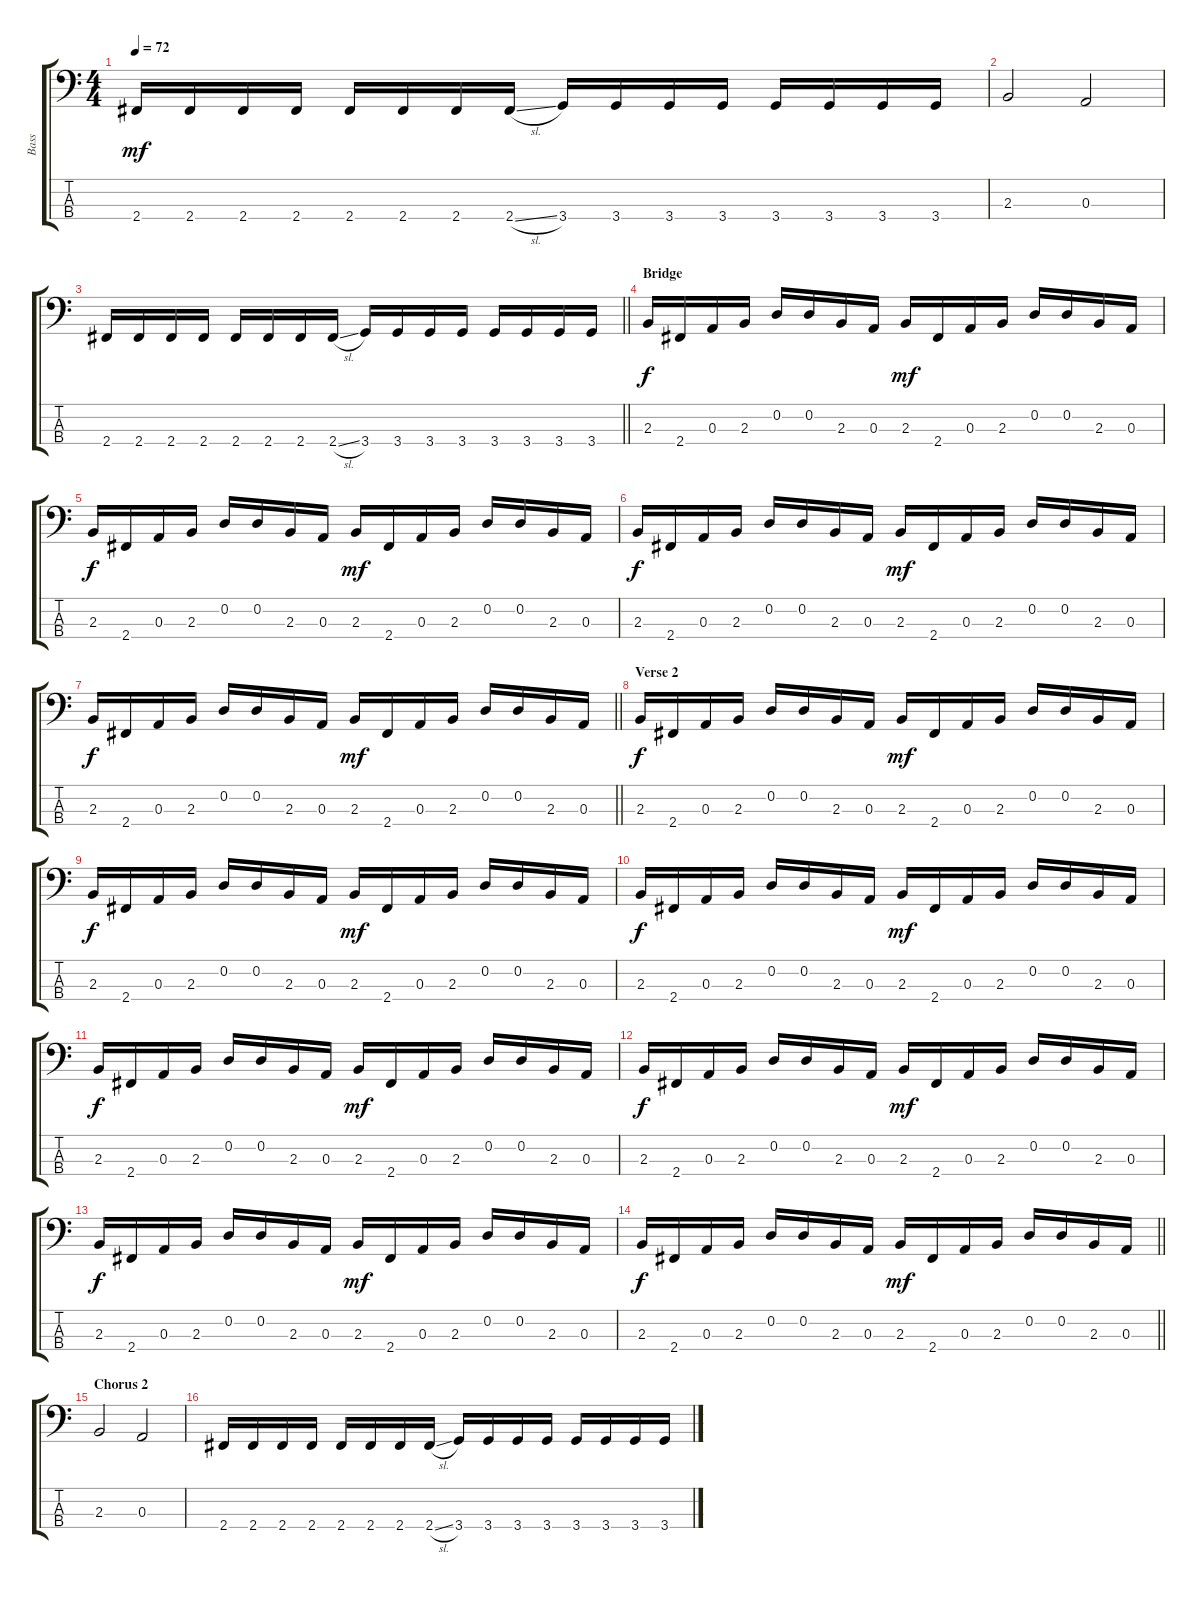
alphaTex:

\track ("Bass" "Bass") {instrument electricbasspick}
\staff {score tabs}
\tuning (G2 D2 A1 E1) {hide}
\ts (4 4)
\tempo 72
\clef f4
\ks c
2.4.16{dy mf} 2.4.16 2.4.16 2.4.16 2.4.16 2.4.16 2.4.16 2.4{sl}.16 3.4.16 3.4.16 3.4.16 3.4.16 3.4.16 3.4.16 3.4.16 3.4.16 |
2.3.2 0.3.2 |
\barLineRight lightlight
2.4.16 2.4.16 2.4.16 2.4.16 2.4.16 2.4.16 2.4.16 2.4{sl}.16 3.4.16 3.4.16 3.4.16 3.4.16 3.4.16 3.4.16 3.4.16 3.4.16 |
\section ("" "Bridge")
2.3.16{dy f} 2.4.16 0.3.16 2.3.16 0.2.16 0.2.16 2.3.16 0.3.16 2.3.16{dy mf} 2.4.16 0.3.16 2.3.16 0.2.16 0.2.16 2.3.16 0.3.16 |
2.3.16{dy f} 2.4.16 0.3.16 2.3.16 0.2.16 0.2.16 2.3.16 0.3.16 2.3.16{dy mf} 2.4.16 0.3.16 2.3.16 0.2.16 0.2.16 2.3.16 0.3.16 |
2.3.16{dy f} 2.4.16 0.3.16 2.3.16 0.2.16 0.2.16 2.3.16 0.3.16 2.3.16{dy mf} 2.4.16 0.3.16 2.3.16 0.2.16 0.2.16 2.3.16 0.3.16 |
\barLineRight lightlight
2.3.16{dy f} 2.4.16 0.3.16 2.3.16 0.2.16 0.2.16 2.3.16 0.3.16 2.3.16{dy mf} 2.4.16 0.3.16 2.3.16 0.2.16 0.2.16 2.3.16 0.3.16 |
\section ("" "Verse 2")
2.3.16{dy f} 2.4.16 0.3.16 2.3.16 0.2.16 0.2.16 2.3.16 0.3.16 2.3.16{dy mf} 2.4.16 0.3.16 2.3.16 0.2.16 0.2.16 2.3.16 0.3.16 |
2.3.16{dy f} 2.4.16 0.3.16 2.3.16 0.2.16 0.2.16 2.3.16 0.3.16 2.3.16{dy mf} 2.4.16 0.3.16 2.3.16 0.2.16 0.2.16 2.3.16 0.3.16 |
2.3.16{dy f} 2.4.16 0.3.16 2.3.16 0.2.16 0.2.16 2.3.16 0.3.16 2.3.16{dy mf} 2.4.16 0.3.16 2.3.16 0.2.16 0.2.16 2.3.16 0.3.16 |
2.3.16{dy f} 2.4.16 0.3.16 2.3.16 0.2.16 0.2.16 2.3.16 0.3.16 2.3.16{dy mf} 2.4.16 0.3.16 2.3.16 0.2.16 0.2.16 2.3.16 0.3.16 |
2.3.16{dy f} 2.4.16 0.3.16 2.3.16 0.2.16 0.2.16 2.3.16 0.3.16 2.3.16{dy mf} 2.4.16 0.3.16 2.3.16 0.2.16 0.2.16 2.3.16 0.3.16 |
2.3.16{dy f} 2.4.16 0.3.16 2.3.16 0.2.16 0.2.16 2.3.16 0.3.16 2.3.16{dy mf} 2.4.16 0.3.16 2.3.16 0.2.16 0.2.16 2.3.16 0.3.16 |
\barLineRight lightlight
2.3.16{dy f} 2.4.16 0.3.16 2.3.16 0.2.16 0.2.16 2.3.16 0.3.16 2.3.16{dy mf} 2.4.16 0.3.16 2.3.16 0.2.16 0.2.16 2.3.16 0.3.16 |
\section ("" "Chorus 2")
2.3.2 0.3.2 |
2.4.16 2.4.16 2.4.16 2.4.16 2.4.16 2.4.16 2.4.16 2.4{sl}.16 3.4.16 3.4.16 3.4.16 3.4.16 3.4.16 3.4.16 3.4.16 3.4.16
